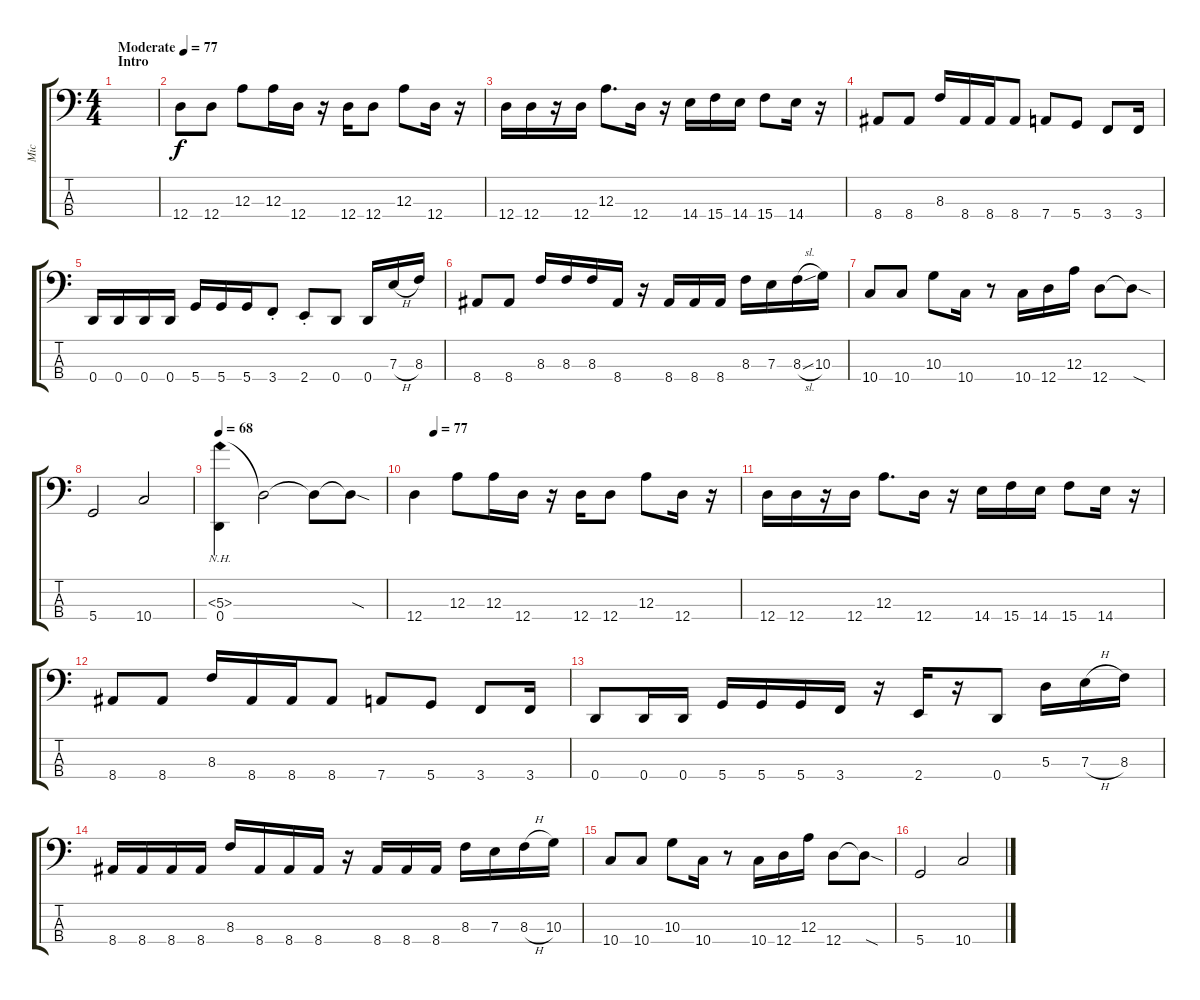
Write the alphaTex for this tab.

\track ("Mic" "Mic") {instrument electricbassfinger}
\staff {score tabs}
\tuning (G2 D2 A1 D1) {hide}
\ts (4 4)
\section ("" "Intro")
\tempo (77 "Moderate")
\clef f4
\ks c
|
12.4.8 12.4.8 12.3.8 12.3.16 12.4.16 r.16 12.4.16 12.4.8 12.3.8 12.4.16 r.16 |
12.4.16 12.4.16 r.16 12.4.16 12.3.8{d} 12.4.16 r.16 14.4.16 15.4.16 14.4.16 15.4.8 14.4.16 r.16 |
8.4.8 8.4.8 8.3.16 8.4.16 8.4.16 8.4.8 7.4.8 5.4.8 3.4.8 3.4.16 |
0.4.16 0.4.16 0.4.16 0.4.16 5.4.16 5.4.16 5.4.16 3.4{st}.8 2.4{st}.8 0.4.8 0.4.16 7.3{h}.16 8.3.16 |
8.4.8 8.4.8 8.3.16 8.3.16 8.3.16 8.4.16 r.16 8.4.16 8.4.16 8.4.16 8.3.16 7.3.16 8.3{sl}.16 10.3.16 |
10.4.8 10.4.8 10.3.8 10.4.16 r.8 10.4.16 12.4.16 12.3.16 12.4.8 12.4{sod t}.8 |
5.4.2 10.4.2 |
\tempo 68
(5.3{nh} 0.4).4 5.3{t}.2 5.3{t}.8 5.3{sod t}.8 |
\tempo (77 0.0625)
12.4.4 12.3.8 12.3.16 12.4.16 r.16 12.4.16 12.4.8 12.3.8 12.4.16 r.16 |
12.4.16 12.4.16 r.16 12.4.16 12.3.8{d} 12.4.16 r.16 14.4.16 15.4.16 14.4.16 15.4.8 14.4.16 r.16 |
8.4.8 8.4.8 8.3.16 8.4.16 8.4.16 8.4.8 7.4.8 5.4.8 3.4.8 3.4.16 |
0.4.8 0.4.16 0.4.16 5.4.16 5.4.16 5.4.16 3.4.16 r.16 2.4.16 r.16 0.4.8 5.3.16 7.3{h}.16 8.3.16 |
8.4.16 8.4.16 8.4.16 8.4.16 8.3.16 8.4.16 8.4.16 8.4.16 r.16 8.4.16 8.4.16 8.4.16 8.3.16 7.3.16 8.3{h}.16 10.3.16 |
10.4.8 10.4.8 10.3.8 10.4.16 r.8 10.4.16 12.4.16 12.3.16 12.4.8 12.4{sod t}.8 |
5.4.2 10.4.2
